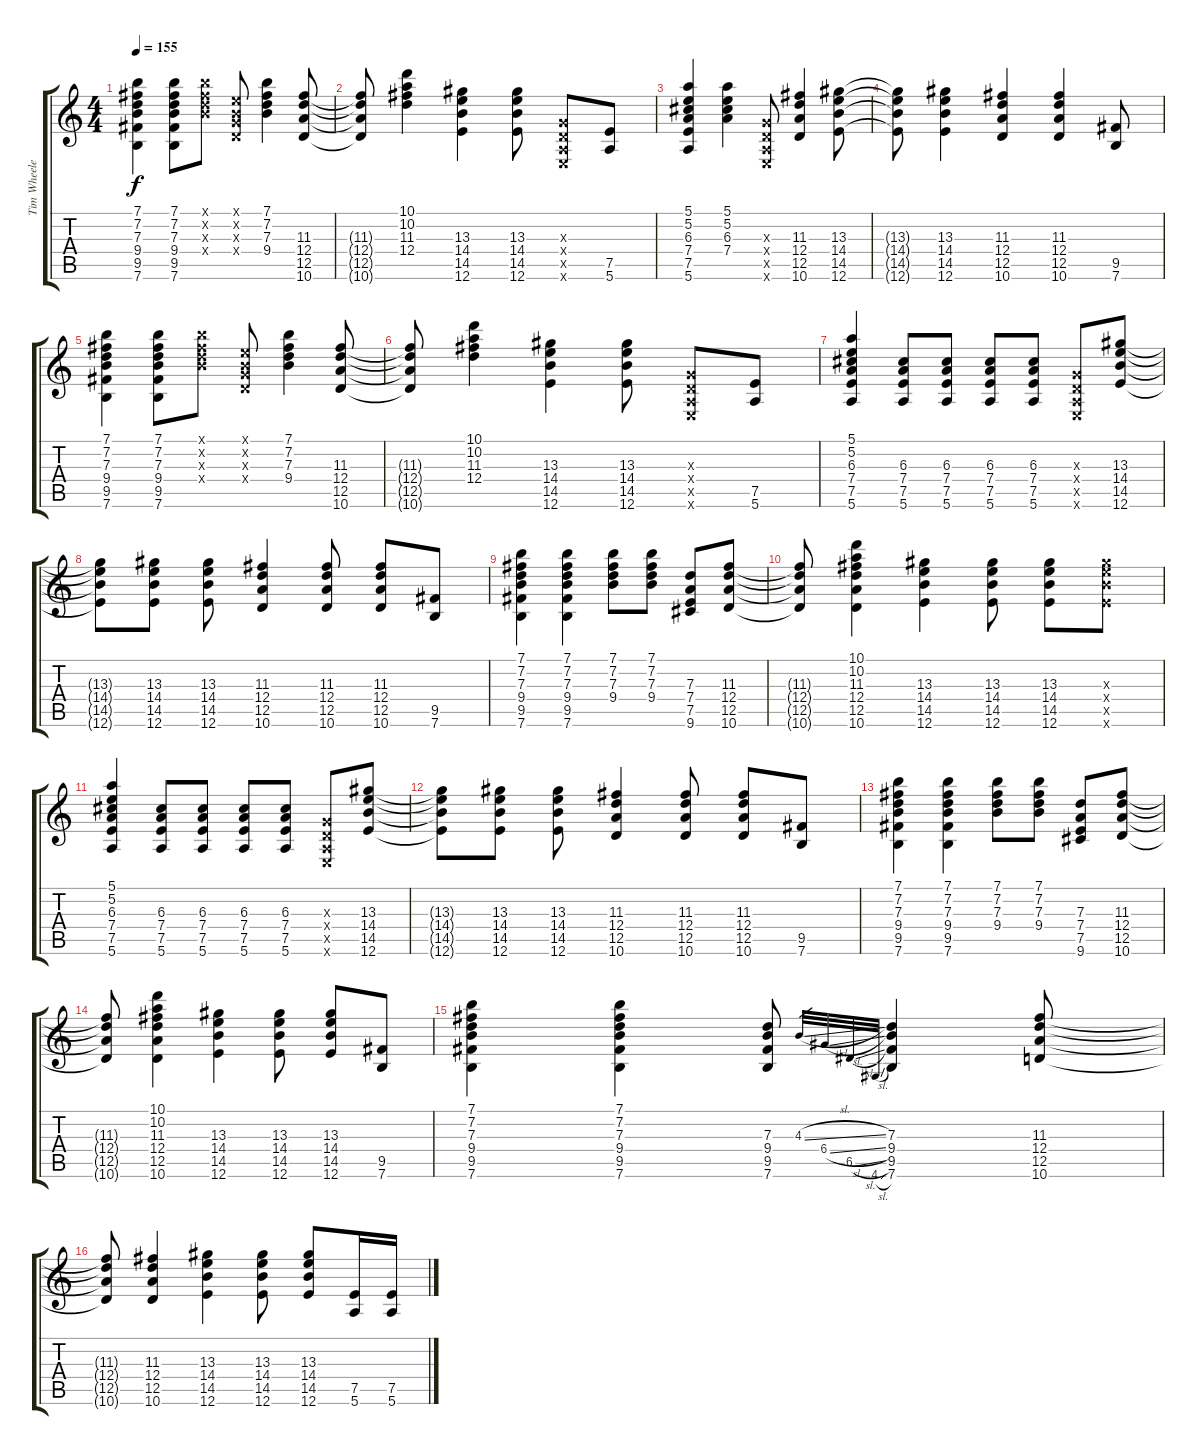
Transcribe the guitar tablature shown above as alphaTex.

\track ("Tim Wheeler" "Tim Wheele") {instrument acousticguitarsteel}
\staff {score tabs}
\tuning (E4 B3 G3 D3 A2 E2) {hide}
\ts (4 4)
\tempo 155
\clef g2
\ks c
(7.1 7.2 7.3 9.4 9.5 7.6).4{dy f} (7.1 7.2 7.3 9.4 9.5 7.6).8 (7.1{x} 7.2{x} 7.3{x} 9.4{x}).8 (0.1{x} 0.2{x} 0.3{x} 0.4{x}).8 (7.1 7.2 7.3 9.4).4 (11.3 12.4 12.5 10.6).8 |
(11.3{t} 12.4{t} 12.5{t} 10.6{t}).8 (10.1 10.2 11.3 12.4).4 (13.3 14.4 14.5 12.6).4 (13.3 14.4 14.5 12.6).8 (0.3{x} 0.4{x} 0.5{x} 0.6{x}).8 (7.5 5.6).8 |
(5.1 5.2 6.3 7.4 7.5 5.6).4 (5.1 5.2 6.3 7.4).4 (0.3{x} 0.4{x} 0.5{x} 0.6{x}).8 (11.3 12.4 12.5 10.6).4 (13.3 14.4 14.5 12.6).8 |
(13.3{t} 14.4{t} 14.5{t} 12.6{t}).8 (13.3 14.4 14.5 12.6).4 (11.3 12.4 12.5 10.6).4 (11.3 12.4 12.5 10.6).4 (9.5 7.6).8 |
(7.1 7.2 7.3 9.4 9.5 7.6).4 (7.1 7.2 7.3 9.4 9.5 7.6).8 (7.1{x} 7.2{x} 7.3{x} 9.4{x}).8 (0.1{x} 0.2{x} 0.3{x} 0.4{x}).8 (7.1 7.2 7.3 9.4).4 (11.3 12.4 12.5 10.6).8 |
(11.3{t} 12.4{t} 12.5{t} 10.6{t}).8 (10.1 10.2 11.3 12.4).4 (13.3 14.4 14.5 12.6).4 (13.3 14.4 14.5 12.6).8 (0.3{x} 0.4{x} 0.5{x} 0.6{x}).8 (7.5 5.6).8 |
(5.1 5.2 6.3 7.4 7.5 5.6).4 (6.3 7.4 7.5 5.6).8 (6.3 7.4 7.5 5.6).8 (6.3 7.4 7.5 5.6).8 (6.3 7.4 7.5 5.6).8 (0.3{x} 0.4{x} 0.5{x} 0.6{x}).8 (13.3 14.4 14.5 12.6).8 |
(13.3{t} 14.4{t} 14.5{t} 12.6{t}).8 (13.3 14.4 14.5 12.6).8 (13.3 14.4 14.5 12.6).8 (11.3 12.4 12.5 10.6).4 (11.3 12.4 12.5 10.6).8 (11.3 12.4 12.5 10.6).8 (9.5 7.6).8 |
(7.1 7.2 7.3 9.4 9.5 7.6).4 (7.1 7.2 7.3 9.4 9.5 7.6).4 (7.1 7.2 7.3 9.4).8 (7.1 7.2 7.3 9.4).8 (7.3 7.4 7.5 9.6).8 (11.3 12.4 12.5 10.6).8 |
(11.3{t} 12.4{t} 12.5{t} 10.6{t}).8 (10.1 10.2 11.3 12.4 12.5 10.6).4 (13.3 14.4 14.5 12.6).4 (13.3 14.4 14.5 12.6).8 (13.3 14.4 14.5 12.6).8 (13.3{x} 14.4{x} 14.5{x} 12.6{x}).8 |
(5.1 5.2 6.3 7.4 7.5 5.6).4 (6.3 7.4 7.5 5.6).8 (6.3 7.4 7.5 5.6).8 (6.3 7.4 7.5 5.6).8 (6.3 7.4 7.5 5.6).8 (0.3{x} 0.4{x} 0.5{x} 0.6{x}).8 (13.3 14.4 14.5 12.6).8 |
(13.3{t} 14.4{t} 14.5{t} 12.6{t}).8 (13.3 14.4 14.5 12.6).8 (13.3 14.4 14.5 12.6).8 (11.3 12.4 12.5 10.6).4 (11.3 12.4 12.5 10.6).8 (11.3 12.4 12.5 10.6).8 (9.5 7.6).8 |
(7.1 7.2 7.3 9.4 9.5 7.6).4 (7.1 7.2 7.3 9.4 9.5 7.6).4 (7.1 7.2 7.3 9.4).8 (7.1 7.2 7.3 9.4).8 (7.3 7.4 7.5 9.6).8 (11.3 12.4 12.5 10.6).8 |
(11.3{t} 12.4{t} 12.5{t} 10.6{t}).8 (10.1 10.2 11.3 12.4 12.5 10.6).4 (13.3 14.4 14.5 12.6).4 (13.3 14.4 14.5 12.6).8 (13.3 14.4 14.5 12.6).8 (9.5 7.6).8 |
(7.1 7.2 7.3 9.4 9.5 7.6).4 (7.1 7.2 7.3 9.4 9.5 7.6).4 (7.3 9.4 9.5 7.6).8 4.3{sl}.32{gr} 6.4{sl}.32{gr} 6.5{sl}.32{gr} 4.6{sl}.32{gr} (7.3 9.4 9.5 7.6).4 (11.3 12.4 12.5 10.6).8 |
(11.3{t} 12.4{t} 12.5{t} 10.6{t}).8 (11.3 12.4 12.5 10.6).4 (13.3 14.4 14.5 12.6).4 (13.3 14.4 14.5 12.6).8 (13.3 14.4 14.5 12.6).8 (7.5 5.6).16 (7.5 5.6).16
